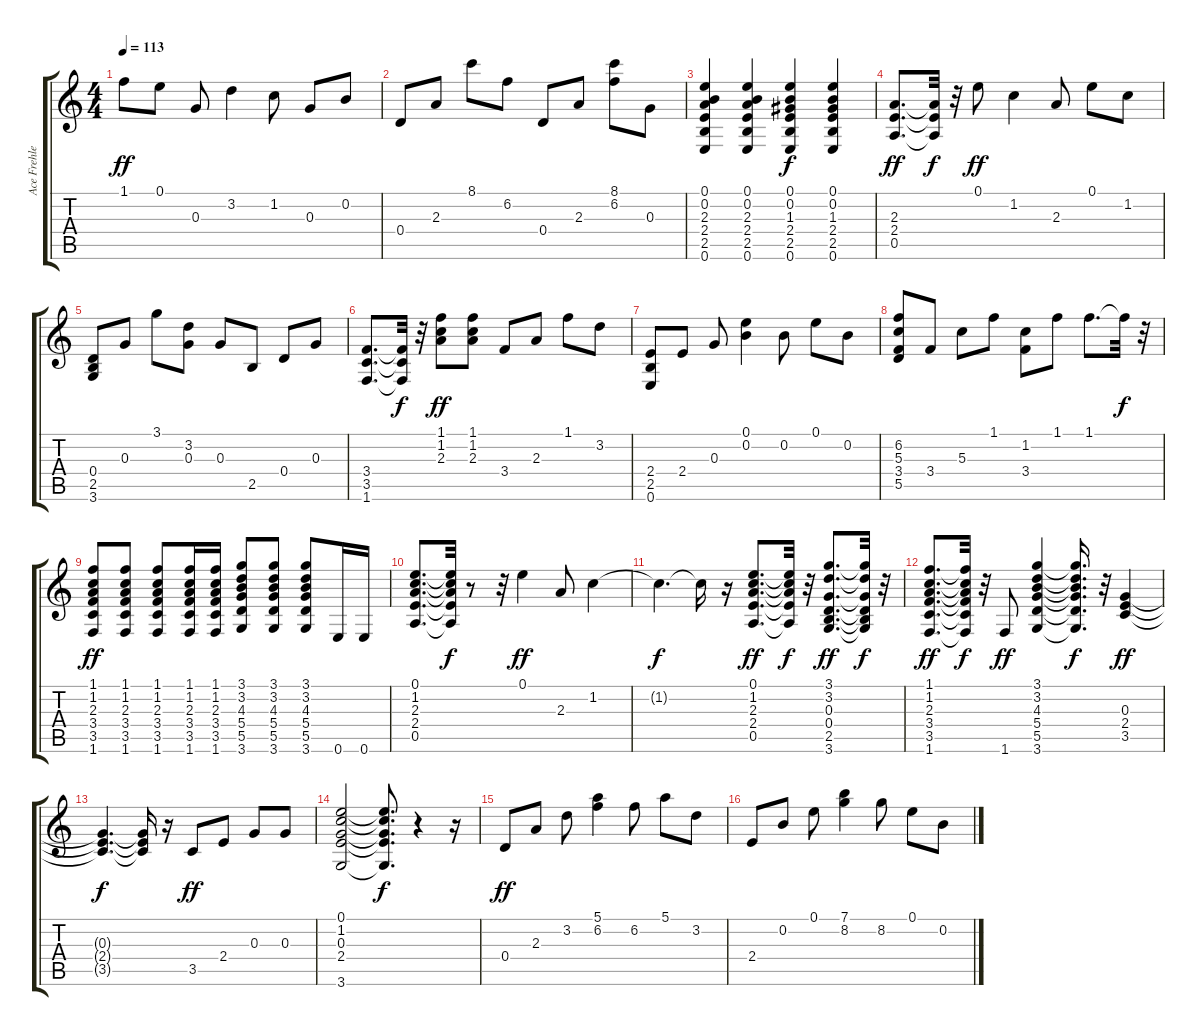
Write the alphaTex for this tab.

\track ("Ace Frehley" "Ace Frehle") {instrument acousticguitarsteel}
\staff {score tabs}
\tuning (E4 B3 G3 D3 A2 E2) {hide}
\ts (4 4)
\tempo 113
\clef g2
\ks c
1.1.8{dy ff} 0.1.8 0.3.8 3.2.4 1.2.8 0.3.8 0.2.8 |
0.4.8 2.3.8 8.1.8 6.2.8 0.4.8 2.3.8 (8.1 6.2).8 0.3.8 |
(0.1 0.2 2.3 2.4 2.5 0.6).4 (0.1 0.2 2.3 2.4 2.5 0.6).4 (0.1 0.2 1.3 2.4 2.5 0.6).4{dy f} (0.1 0.2 1.3 2.4 2.5 0.6).4 |
(2.3 2.4 0.5).8{d dy ff} (2.3{t} 2.4{t} 0.5{t}).32{dy f} r.32 0.1.8{dy ff} 1.2.4 2.3.8 0.1.8 1.2.8 |
(0.4 2.5 3.6).8 0.3.8 3.1.8 (3.2 0.3).8 0.3.8 2.5.8 0.4.8 0.3.8 |
(3.4 3.5 1.6).8{d} (3.4{t} 3.5{t} 1.6{t}).32{dy f} r.32 (1.1 1.2 2.3).8{dy ff} (1.1 1.2 2.3).8 3.4.8 2.3.8 1.1.8 3.2.8 |
(2.4 2.5 0.6).8 2.4.8 0.3.8 (0.1 0.2).4 0.2.8 0.1.8 0.2.8 |
(6.2 5.3 3.4 5.5).8 3.4.8 5.3.8 1.1.8 (1.2 3.4).8 1.1.8 1.1.8{d} 1.1{t}.32{dy f} r.32 |
(1.1 1.2 2.3 3.4 3.5 1.6).8{dy ff} (1.1 1.2 2.3 3.4 3.5 1.6).8 (1.1 1.2 2.3 3.4 3.5 1.6).8 (1.1 1.2 2.3 3.4 3.5 1.6).16 (1.1 1.2 2.3 3.4 3.5 1.6).16 (3.1 3.2 4.3 5.4 5.5 3.6).8 (3.1 3.2 4.3 5.4 5.5 3.6).8 (3.1 3.2 4.3 5.4 5.5 3.6).8 0.6.16 0.6.16 |
(0.1 1.2 2.3 2.4 0.5).8{d} (0.1{t} 1.2{t} 2.3{t} 2.4{t} 0.5{t}).32{dy f} r.8 r.32 0.1.4{dy ff} 2.3.8 1.2.4 |
1.2{t}.4{d dy f} 1.2{t}.16 r.16 (0.1 1.2 2.3 2.4 0.5).8{d dy ff} (0.1{t} 1.2{t} 2.3{t} 2.4{t} 0.5{t}).32{dy f} r.32 (3.1 3.2 0.3 0.4 2.5 3.6).8{d dy ff} (3.1{t} 3.2{t} 0.3{t} 0.4{t} 2.5{t} 3.6{t}).32{dy f} r.32 |
(1.1 1.2 2.3 3.4 3.5 1.6).8{d dy ff} (1.1{t} 1.2{t} 2.3{t} 3.4{t} 3.5{t} 1.6{t}).32{dy f} r.32 1.6.8{dy ff} (3.1 3.2 4.3 5.4 5.5 3.6).4 (3.1{t} 3.2{t} 4.3{t} 5.4{t} 5.5{t} 3.6{t}).16{d dy f} r.32 (0.3 2.4 3.5).4{dy ff} |
(0.3{t} 2.4{t} 3.5{t}).4{d dy f} (0.3{t} 2.4{t} 3.5{t}).16 r.16 3.5.8{dy ff} 2.4.8 0.3.8 0.3.8 |
(0.1 1.2 0.3 2.4 3.6).2 (0.1{t} 1.2{t} 0.3{t} 2.4{t} 3.6{t}).8{d dy f} r.4 r.16 |
0.4.8{dy ff} 2.3.8 3.2.8 (5.1 6.2).4 6.2.8 5.1.8 3.2.8 |
2.4.8 0.2.8 0.1.8 (7.1 8.2).4 8.2.8 0.1.8 0.2.8
